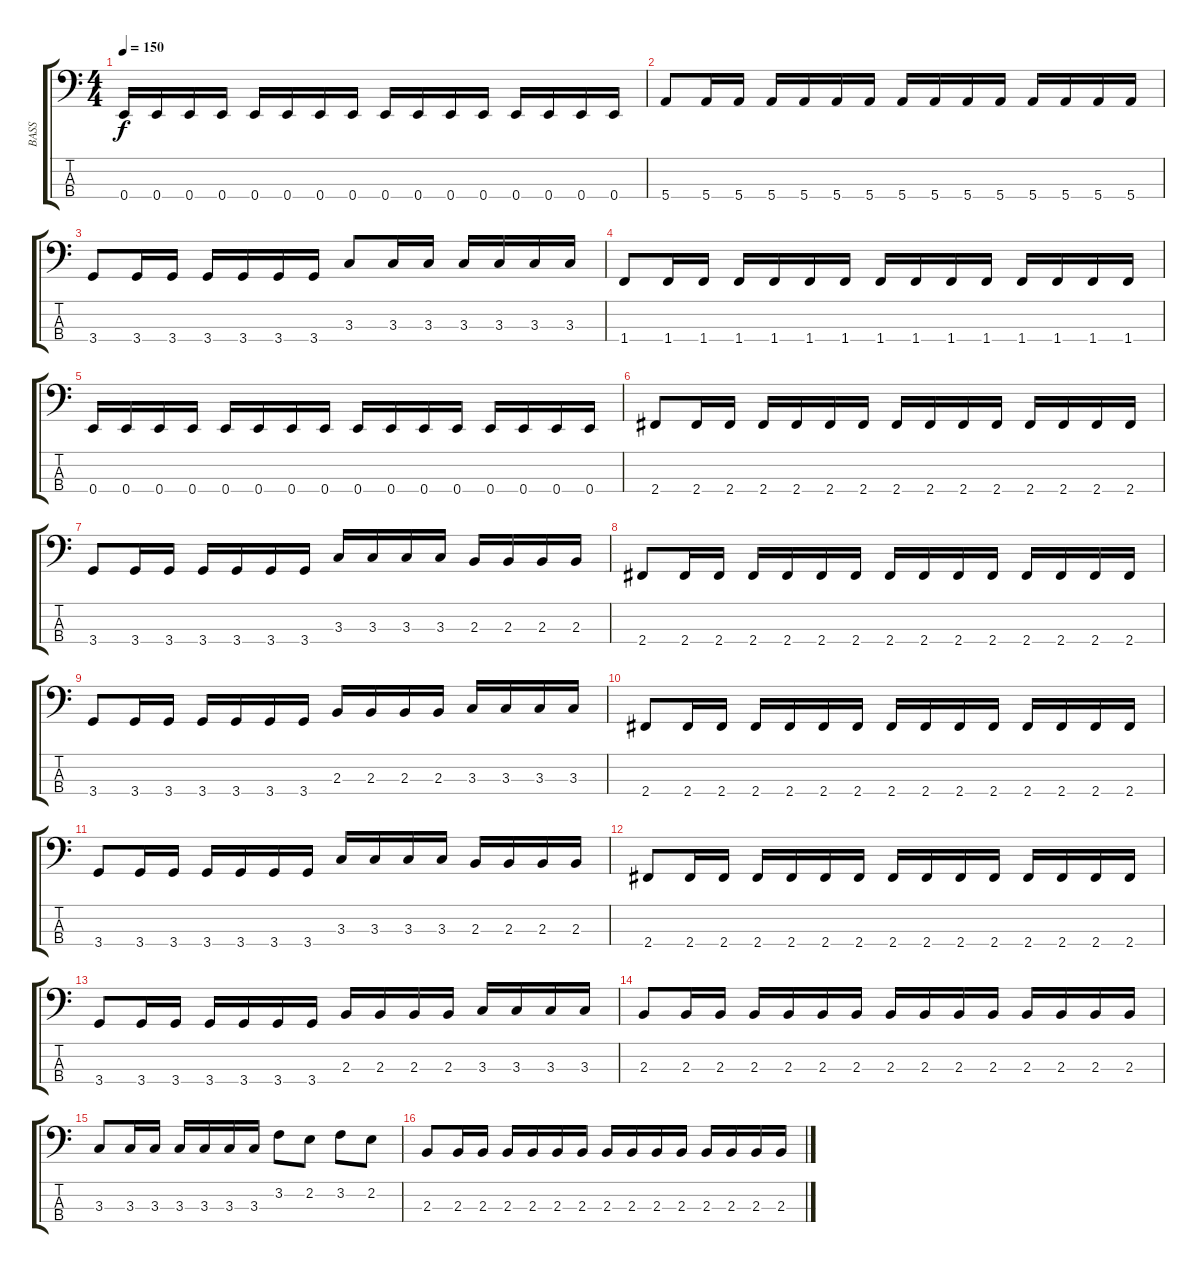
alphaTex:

\track ("BASS" "BASS") {instrument electricbassfinger}
\staff {score tabs}
\tuning (G2 D2 A1 E1) {hide}
\ts (4 4)
\tempo 150
\clef f4
\ks c
0.4.16{dy f} 0.4.16 0.4.16 0.4.16 0.4.16 0.4.16 0.4.16 0.4.16 0.4.16 0.4.16 0.4.16 0.4.16 0.4.16 0.4.16 0.4.16 0.4.16 |
5.4.8 5.4.16 5.4.16 5.4.16 5.4.16 5.4.16 5.4.16 5.4.16 5.4.16 5.4.16 5.4.16 5.4.16 5.4.16 5.4.16 5.4.16 |
3.4.8 3.4.16 3.4.16 3.4.16 3.4.16 3.4.16 3.4.16 3.3.8 3.3.16 3.3.16 3.3.16 3.3.16 3.3.16 3.3.16 |
1.4.8 1.4.16 1.4.16 1.4.16 1.4.16 1.4.16 1.4.16 1.4.16 1.4.16 1.4.16 1.4.16 1.4.16 1.4.16 1.4.16 1.4.16 |
0.4.16 0.4.16 0.4.16 0.4.16 0.4.16 0.4.16 0.4.16 0.4.16 0.4.16 0.4.16 0.4.16 0.4.16 0.4.16 0.4.16 0.4.16 0.4.16 |
2.4.8 2.4.16 2.4.16 2.4.16 2.4.16 2.4.16 2.4.16 2.4.16 2.4.16 2.4.16 2.4.16 2.4.16 2.4.16 2.4.16 2.4.16 |
3.4.8 3.4.16 3.4.16 3.4.16 3.4.16 3.4.16 3.4.16 3.3.16 3.3.16 3.3.16 3.3.16 2.3.16 2.3.16 2.3.16 2.3.16 |
2.4.8 2.4.16 2.4.16 2.4.16 2.4.16 2.4.16 2.4.16 2.4.16 2.4.16 2.4.16 2.4.16 2.4.16 2.4.16 2.4.16 2.4.16 |
3.4.8 3.4.16 3.4.16 3.4.16 3.4.16 3.4.16 3.4.16 2.3.16 2.3.16 2.3.16 2.3.16 3.3.16 3.3.16 3.3.16 3.3.16 |
2.4.8 2.4.16 2.4.16 2.4.16 2.4.16 2.4.16 2.4.16 2.4.16 2.4.16 2.4.16 2.4.16 2.4.16 2.4.16 2.4.16 2.4.16 |
3.4.8 3.4.16 3.4.16 3.4.16 3.4.16 3.4.16 3.4.16 3.3.16 3.3.16 3.3.16 3.3.16 2.3.16 2.3.16 2.3.16 2.3.16 |
2.4.8 2.4.16 2.4.16 2.4.16 2.4.16 2.4.16 2.4.16 2.4.16 2.4.16 2.4.16 2.4.16 2.4.16 2.4.16 2.4.16 2.4.16 |
3.4.8 3.4.16 3.4.16 3.4.16 3.4.16 3.4.16 3.4.16 2.3.16 2.3.16 2.3.16 2.3.16 3.3.16 3.3.16 3.3.16 3.3.16 |
2.3.8 2.3.16 2.3.16 2.3.16 2.3.16 2.3.16 2.3.16 2.3.16 2.3.16 2.3.16 2.3.16 2.3.16 2.3.16 2.3.16 2.3.16 |
3.3.8 3.3.16 3.3.16 3.3.16 3.3.16 3.3.16 3.3.16 3.2.8 2.2.8 3.2.8 2.2.8 |
2.3.8 2.3.16 2.3.16 2.3.16 2.3.16 2.3.16 2.3.16 2.3.16 2.3.16 2.3.16 2.3.16 2.3.16 2.3.16 2.3.16 2.3.16
